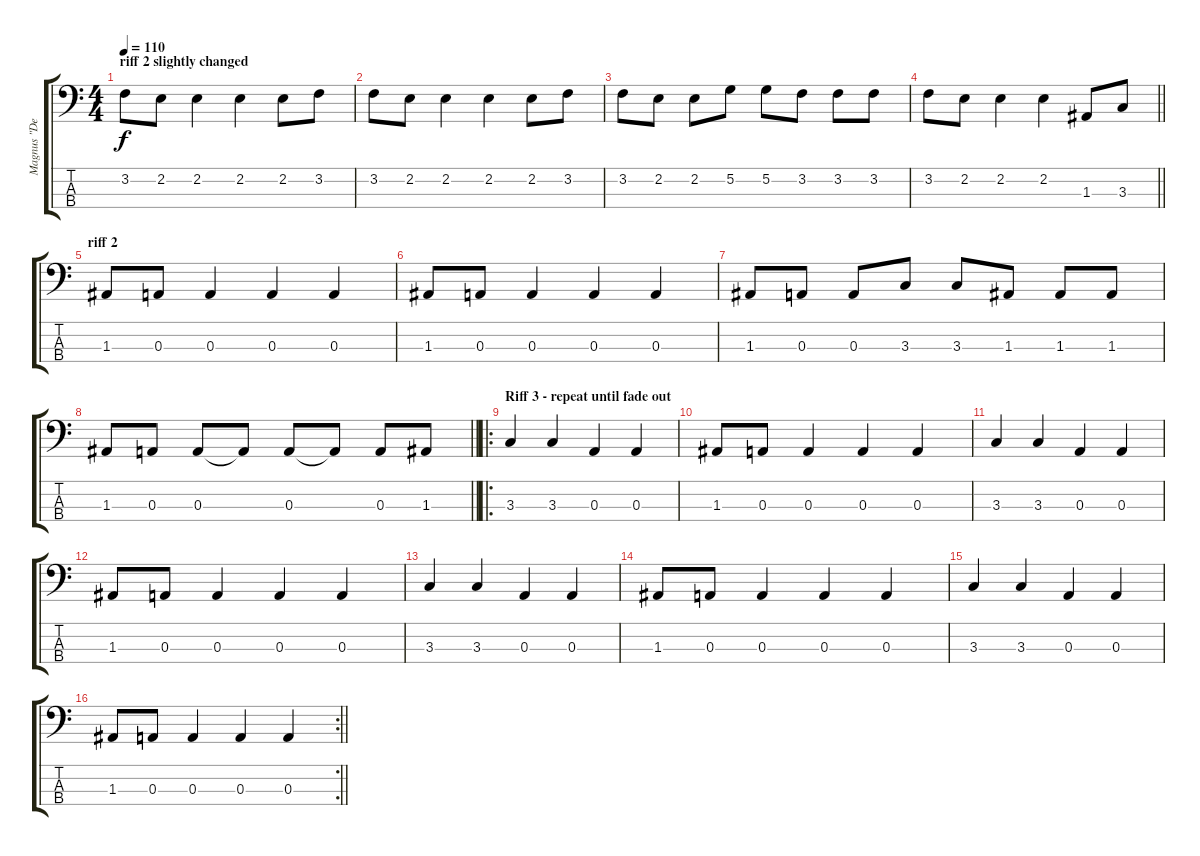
\track ("Magnus \"Devo\" Andersson " "Magnus \"De") {instrument electricbassfinger}
\staff {score tabs}
\tuning (G2 D2 A1 E1) {hide}
\ts (4 4)
\section ("" "riff 2 slightly changed")
\tempo 110
\clef f4
\ks c
3.2.8{dy f} 2.2.8 2.2.4 2.2.4 2.2.8 3.2.8 |
3.2.8 2.2.8 2.2.4 2.2.4 2.2.8 3.2.8 |
3.2.8 2.2.8 2.2.8 5.2.8 5.2.8 3.2.8 3.2.8 3.2.8 |
\barLineRight lightlight
3.2.8 2.2.8 2.2.4 2.2.4 1.3.8 3.3.8 |
\section ("" "riff 2")
1.3.8 0.3.8 0.3.4 0.3.4 0.3.4 |
1.3.8 0.3.8 0.3.4 0.3.4 0.3.4 |
1.3.8 0.3.8 0.3.8 3.3.8 3.3.8 1.3.8 1.3.8 1.3.8 |
\barLineRight lightlight
1.3.8 0.3.8 0.3.8 0.3{t}.8 0.3.8 0.3{t}.8 0.3.8 1.3.8 |
\ro
\section ("" "Riff 3 - repeat until fade out")
3.3.4 3.3.4 0.3.4 0.3.4 |
1.3.8 0.3.8 0.3.4 0.3.4 0.3.4 |
3.3.4 3.3.4 0.3.4 0.3.4 |
1.3.8 0.3.8 0.3.4 0.3.4 0.3.4 |
3.3.4 3.3.4 0.3.4 0.3.4 |
1.3.8 0.3.8 0.3.4 0.3.4 0.3.4 |
3.3.4 3.3.4 0.3.4 0.3.4 |
\rc 2
\barLineRight lightlight
1.3.8 0.3.8 0.3.4 0.3.4 0.3.4
